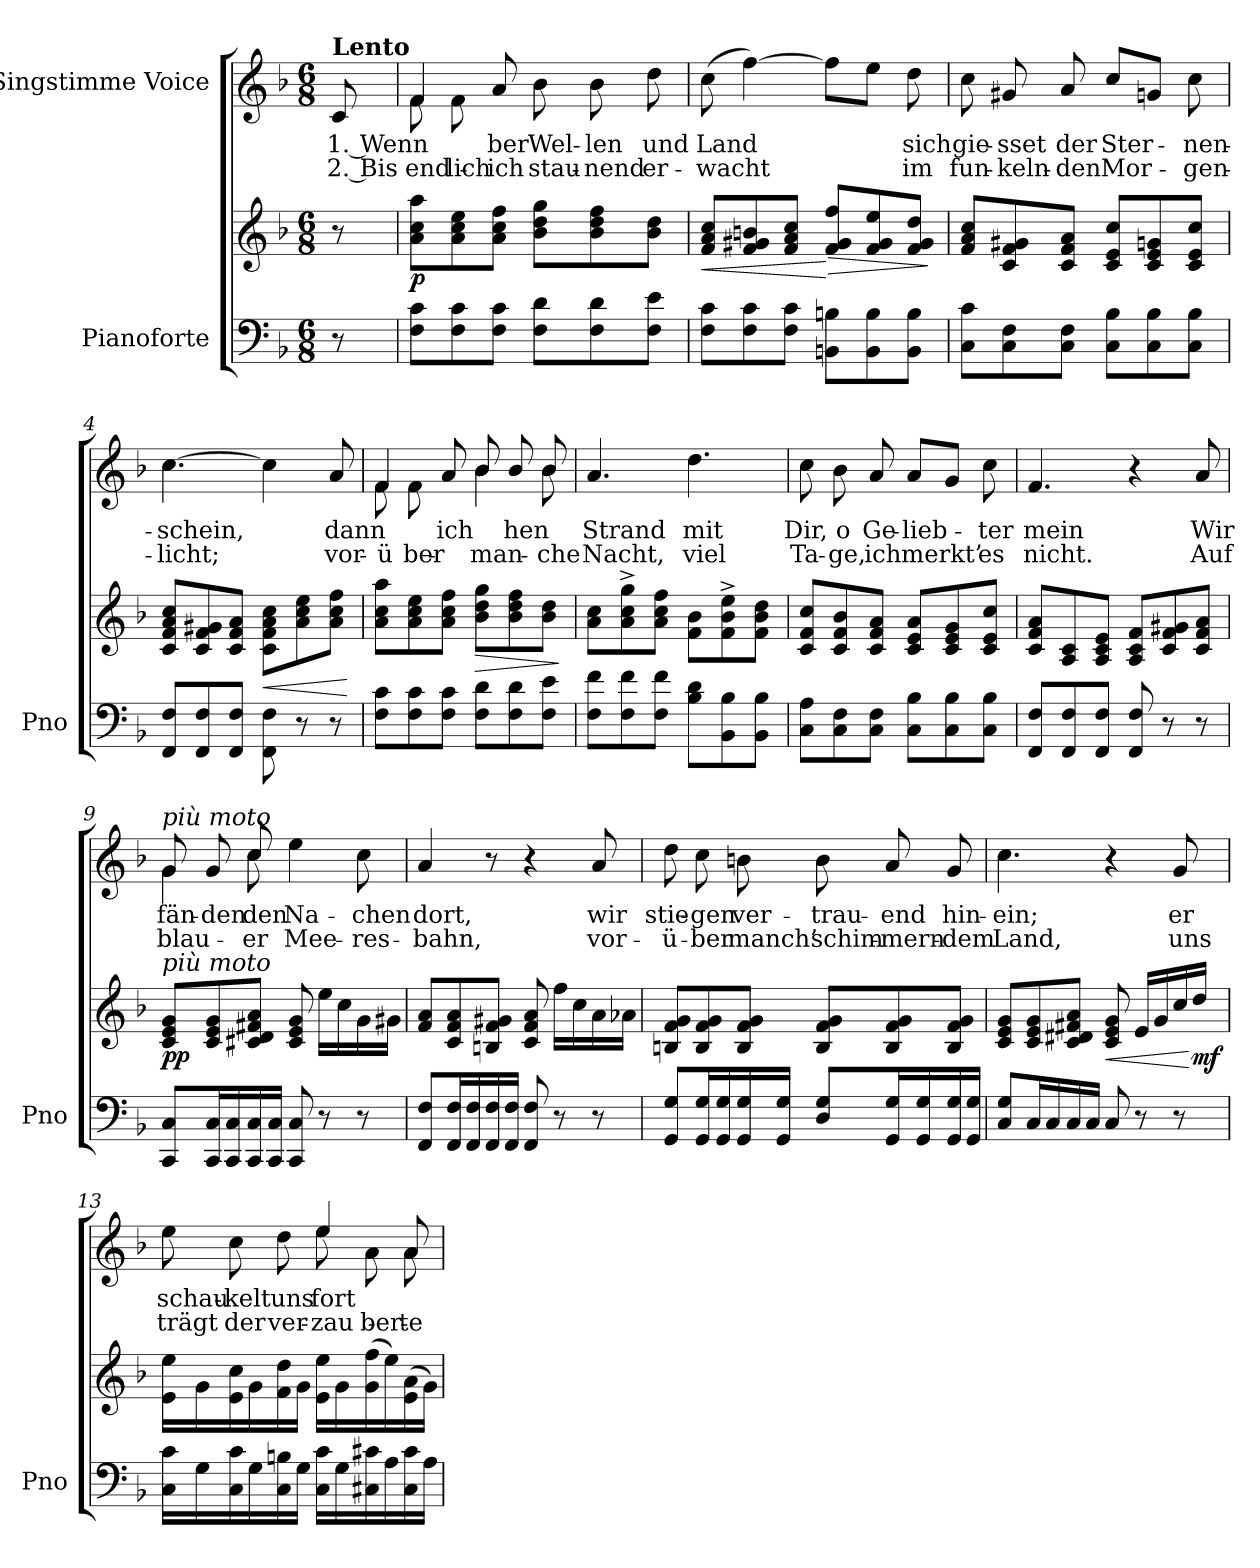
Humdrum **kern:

**kern	**kern	**dynam	**kern	**text	**text
*part2	*part2	*part2	*part1	*part1	*part1
*staff3	*staff2	*staff2/3	*staff1	*staff1	*staff1
*I"Pianoforte	*	*	*I"Singstimme Voice	*	*
*I'Pno	*	*	*	*	*
*clefF4	*clefG2	*	*clefG2	*	*
*k[b-]	*k[b-]	*	*k[b-]	*	*
*M6/8	*M6/8	*	*M6/8	*	*
=	=	=	=	=	=
!	!	!	!LO:TX:a:B:t=Lento	!	!
8r	8r	.	8c/	1. Wenn	2. Bis
=1	=1	=1	=1	=1	=1
*	*	*	*^	*	*
!	!	!LO:DY:b	!	!	!	!
8F\ 8c\L	8a\ 8cc\ 8aa\L	p	4f/	8f\	.	end-
8F\ 8c\	8a\ 8cc\ 8ee\	.	.	8f\	.	-lich
8F\ 8c\J	8a\ 8cc\ 8ff\J	.	8a/	8ryy	-ber	ich
8F\ 8d\L	8b-\ 8dd\ 8gg\L	.	8b-\	4ryy	Wel-	stau-
8F\ 8d\	8b-\ 8dd\ 8ff\	.	8b-\	.	-len	-nend
8F\ 8e\J	8b-\ 8dd\J	.	8dd\	8ryy	und	er-
=2	=2	=2	=2	=2	=2	=2
!	!	!LO:HP:b	!	!	!	!
*	*	*	*v	*v	*	*
8F\ 8c\L	8f/ 8a/ 8cc/L	<	(8cc\	Land	-wacht
8F\ 8c\	8f/ 8g#X/ 8bn/	.	[4ff\)	.	.
8F\ 8c\J	8f/ 8a/ 8cc/J	.	.	.	.
!	!	!LO:HP:n=1:b	!	!	!
8BBn\ 8Bn\L	8f/ 8g#/ 8ff/L	[ >	8ff\L]	.	.
8BB\ 8B\	8f/ 8g#/ 8ee/	.	8ee\J	.	.
8BB\ 8B\J	8f/ 8g#/ 8dd/J	.	8dd\	sich	im
.	.	]	.	.	.
=3	=3	=3	=3	=3	=3
8C\ 8c\L	8f/ 8a/ 8cc/L	.	8cc\	gie-	fun-
8C\ 8F\	8c/ 8f/ 8g#X/	.	8g#X/	sset	-keln-
8C\ 8F\J	8c/ 8f/ 8a/J	.	8a/	der	-den
8C\ 8B-\L	8c/ 8e/ 8cc/L	.	8cc/L	Ster-	Mor-
8C\ 8B-\	8c/ 8e/ 8gn/	.	8gn/J	.	.
8C\ 8B-\J	8c/ 8e/ 8cc/J	.	8cc\	-nen-	-gen-
=4	=4	=4	=4	=4	=4
8FF/ 8F/L	8c/ 8f/ 8a/ 8cc/L	.	[4.cc\	-schein,	-licht;
8FF/ 8F/	8c/ 8f/ 8g#X/	.	.	.	.
8FF/ 8F/J	8c/ 8f/ 8a/J	.	.	.	.
!	!	!LO:HP:b	!	!	!
8FF\ 8F\	8c\ 8f\ 8a\ 8cc\L	<	4cc\]	.	.
8r	8a\ 8cc\ 8ee\	.	.	.	.
8r	8a\ 8cc\ 8ff\J	.	8a/	dann	vor-
.	.	[	.	.	.
=5	=5	=5	=5	=5	=5
*	*	*	*^	*	*
8F\ 8c\L	8a\ 8cc\ 8aa\L	.	4f/	8f\	.	ü-
8F\ 8c\	8a\ 8cc\ 8ee\	.	.	8f\	.	-ber
8F\ 8c\J	8a\ 8cc\ 8ff\J	.	8a/	8ryy	ich	.
!	!	!LO:HP:b	!	!	!	!
8F\ 8d\L	8b-\ 8dd\ 8gg\L	>	8b-/	4b-\	.	man-
8F\ 8d\	8b-\ 8dd\ 8ff\	.	8b-/	.	-hen	.
8F\ 8e\J	8b-\ 8dd\J	.	8b-/	8b-\	.	-che
*	*	*	*v	*v	*	*
.	.	]	.	.	.
=6	=6	=6	=6	=6	=6
8F\ 8f\L	8a\ 8cc\L	.	4.a/	Strand	Nacht,
8F\ 8f\	8a\^ 8cc\^ 8gg\^	.	.	.	.
8F\ 8f\J	8a\ 8cc\ 8ff\J	.	.	.	.
8B-\ 8d\L	8f\ 8b-\L	.	4.dd\	mit	viel
8BB-\ 8B-\	8f\^ 8b-\^ 8ee\^	.	.	.	.
8BB-\ 8B-\J	8f\ 8b-\ 8dd\J	.	.	.	.
=7	=7	=7	=7	=7	=7
8C\ 8A\L	8c/ 8f/ 8cc/L	.	8cc\	Dir,	Ta-
8C\ 8F\	8c/ 8f/ 8b-/	.	8b-\	o	-ge,
8C\ 8F\J	8c/ 8f/ 8a/J	.	8a/	Ge-	ich
8C\ 8B-\L	8c/ 8e/ 8a/L	.	8a/L	-lieb-	merkt’
8C\ 8B-\	8c/ 8e/ 8g/	.	8g/J	.	.
8C\ 8B-\J	8c/ 8e/ 8cc/J	.	8cc\	-ter	es
=8	=8	=8	=8	=8	=8
8FF/ 8F/L	8c/ 8f/ 8a/L	.	4.f/	mein	nicht.
8FF/ 8F/	8A/ 8c/	.	.	.	.
8FF/ 8F/J	8A/ 8c/ 8e/J	.	.	.	.
8FF/ 8F/	8A/ 8c/ 8f/L	.	4r	.	.
8r	8c/ 8f/ 8g#X/	.	.	.	.
8r	8c/ 8f/ 8a/J	.	8a/	Wir	Auf
=9	=9	=9	=9	=9	=9
*	*	*	*^	*	*
!	!	!	!LO:TX:i:t=più moto	!	!	!
!	!LO:TX:i:t=più moto	!	!	!	!	!
!	!	!LO:DY:b	!	!	!	!
8CC/ 8C/L	8c/ 8e/ 8g/L	pp	8g/	4g\	fän-	blau-
16CC/ 16C/L	8c/ 8e/ 8g/	.	8g/	.	-den	.
16CC/ 16C/	.	.	.	.	.	.
16CC/ 16C/	8c#X/ 8d/ 8f#X/ 8a/J	.	8cc/	8cc\	den	-er
16CC/ 16C/JJ	.	.	.	.	.	.
8CC/ 8C/	8c#/ 8e/ 8g/	.	4ee\	4ryy	Na-	Mee-
8r	16ee\LL	.	.	.	.	.
.	16cc\	.	.	.	.	.
8r	16g\	.	8cc\	8ryy	-chen	-res-
.	16g#X\JJ	.	.	.	.	.
*	*	*	*v	*v	*	*
=10	=10	=10	=10	=10	=10
8FF/ 8F/L	8f/ 8a/L	.	4a/	dort,	-bahn,
16FF/ 16F/L	8c/ 8f/ 8a/	.	.	.	.
16FF/ 16F/	.	.	.	.	.
16FF/ 16F/	8Bn/ 8f/ 8g#X/J	.	8r	.	.
16FF/ 16F/JJ	.	.	.	.	.
8FF/ 8F/	8c/ 8f/ 8a/	.	4r	.	.
8r	16ff\LL	.	.	.	.
.	16cc\	.	.	.	.
8r	16a\	.	8a/	wir	vor-
.	16a-X\JJ	.	.	.	.
=11	=11	=11	=11	=11	=11
8GG/ 8G/L	8Bn/ 8f/ 8g/L	.	8dd\	stie-	-ü-
16GG/ 16G/L	8B/ 8f/ 8g/	.	8cc\	-gen	-ber
16GG/ 16G/	.	.	.	.	.
16GG/ 16G/	8B/ 8f/ 8g/J	.	8bn\	ver-	manch’
16GG/ 16G/JJ	.	.	.	.	.
8D/ 8G/L	8B/ 8f/ 8g/L	.	8b\	-trau-	schim-
16GG/ 16G/L	8B/ 8f/ 8g/	.	8a/	-end	-mern-
16GG/ 16G/	.	.	.	.	.
16GG/ 16G/	8B/ 8f/ 8g/J	.	8g/	hin-	-dem
16GG/ 16G/JJ	.	.	.	.	.
=12	=12	=12	=12	=12	=12
8C/ 8G/L	8c/ 8e/ 8g/L	.	4.cc\	-ein;	Land,
16C/L	8c/ 8e/ 8g/	.	.	.	.
16C/	.	.	.	.	.
16C/	8c/ 8d#X/ 8f#X/ 8a/J	.	.	.	.
16C/JJ	.	.	.	.	.
!	!	!LO:HP:b	!	!	!
8C/	8c/ 8e/ 8g/	<	4r	.	.
8r	16e/LL	.	.	.	.
.	16g/	.	.	.	.
8r	16cc/	.	8g/	er	uns
!	!	!LO:DY:n=1:b	!	!	!
.	16dd/JJ	[ mf	.	.	.
=13	=13	=13	=13	=13	=13
*	*	*	*^	*	*
16C\ 16c\LL	16e\ 16ee\LL	.	8ee\	4.ryy	schau-	trägt
16G\	16g\	.	.	.	.	.
16C\ 16c\	16e\ 16cc\	.	8cc\	.	-kelt	der
16G\	16g\	.	.	.	.	.
16C\ 16Bn\	16f\ 16dd\	.	8dd\	.	uns	ver-
16G\JJ	16g\JJ	.	.	.	.	.
16C\ 16c\LL	16e\ 16ee\LL	.	4ee/	8ee\	fort	-zau-
16G\	16g\	.	.	.	.	.
16C#X\ 16c#X\	(16g\ 16ff\	.	.	8a\	.	ber-
16A\	16ee\)	.	.	.	.	.
16C#\ 16c#\	(16e\ 16a\	.	8a/	8a\	.	-te
16A\JJ	16g\JJ)	.	.	.	.	.
*	*	*	*v	*v	*	*
=	=	=	=	=	=
*-	*-	*-	*-	*-	*-
